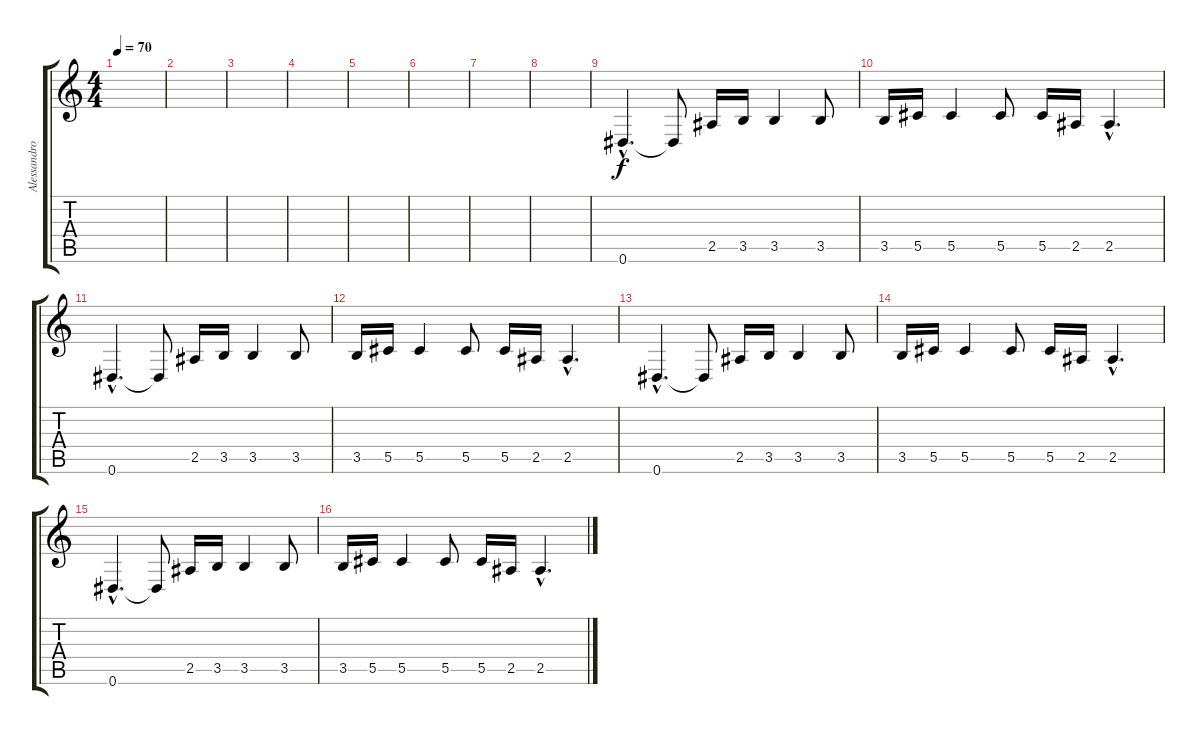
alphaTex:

\track ("Alessandro Pace " "Alessandro") {instrument distortionguitar}
\staff {score tabs}
\tuning (Eb4 Bb3 Gb3 Db3 Ab2 Eb2) {hide}
\ts (4 4)
\tempo 70
\clef g2
\ks c
|
|
|
|
|
|
|
|
0.6{hac}.4{d} 0.6{t}.8 2.5.16 3.5.16 3.5.4 3.5.8 |
3.5.16 5.5.16 5.5.4 5.5.8 5.5.16 2.5.16 2.5{hac}.4{d} |
0.6{hac}.4{d} 0.6{t}.8 2.5.16 3.5.16 3.5.4 3.5.8 |
3.5.16 5.5.16 5.5.4 5.5.8 5.5.16 2.5.16 2.5{hac}.4{d} |
0.6{hac}.4{d} 0.6{t}.8 2.5.16 3.5.16 3.5.4 3.5.8 |
3.5.16 5.5.16 5.5.4 5.5.8 5.5.16 2.5.16 2.5{hac}.4{d} |
0.6{hac}.4{d} 0.6{t}.8 2.5.16 3.5.16 3.5.4 3.5.8 |
3.5.16 5.5.16 5.5.4 5.5.8 5.5.16 2.5.16 2.5{hac}.4{d}
